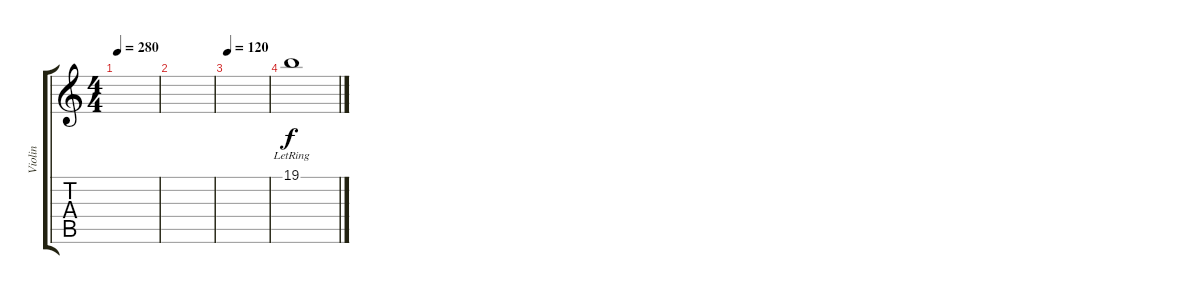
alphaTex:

\track ("Violin" "Violin") {instrument violin}
\staff {score tabs}
\tuning (E4 B3 G3 D3 A2 E2) {hide}
\ts (4 4)
\tempo 280
\clef g2
\ks aminor
|
|
\tempo 120
|
19.1{lr}.1
